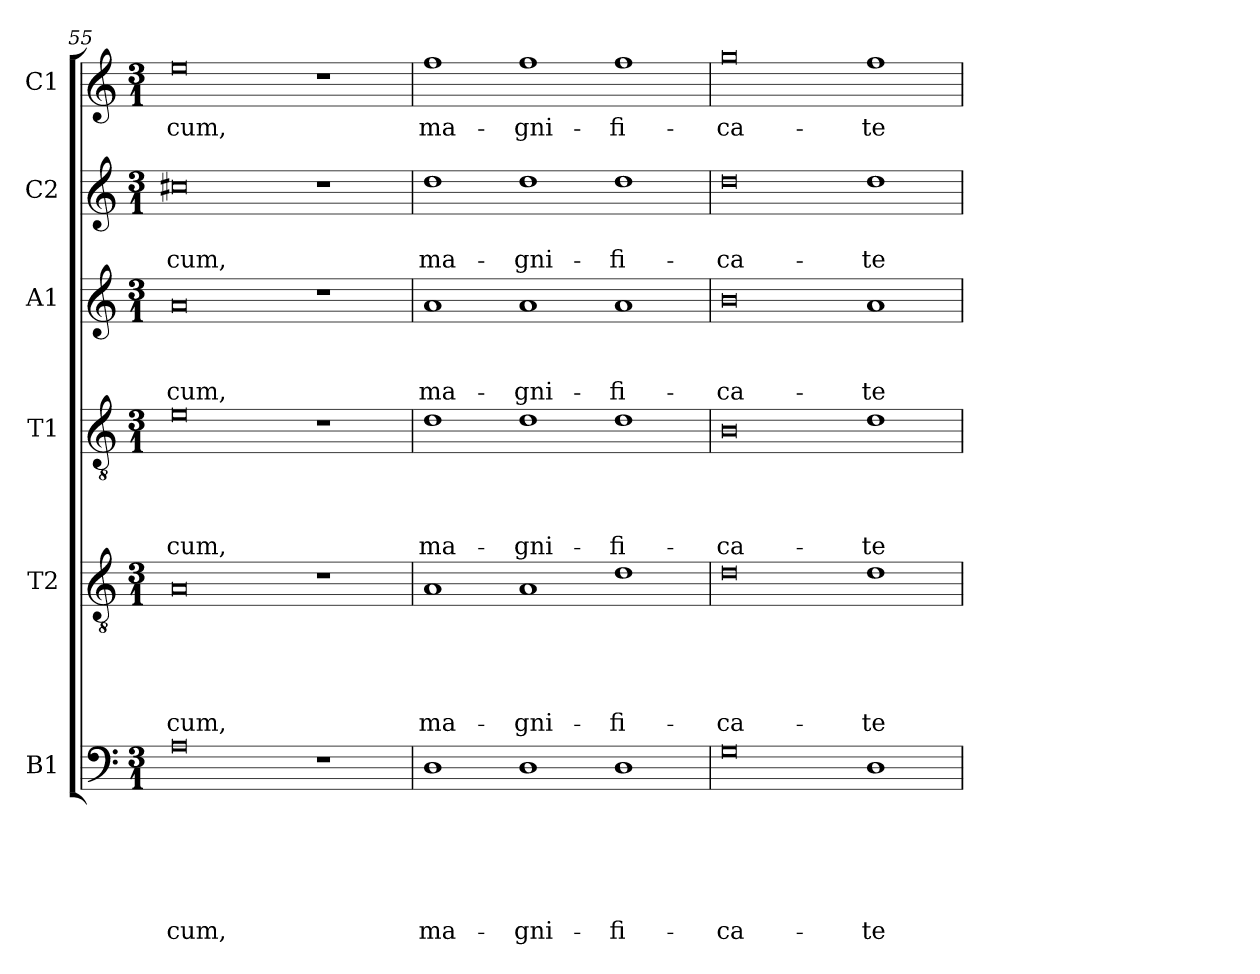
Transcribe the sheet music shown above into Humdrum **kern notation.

**kern	**text	**text	**text	**text	**text	**text	**kern	**text	**text	**text	**text	**text	**kern	**text	**text	**text	**text	**kern	**text	**text	**text	**kern	**text	**text	**kern	**text
*part6	*part6	*part6	*part6	*part6	*part6	*part6	*part5	*part5	*part5	*part5	*part5	*part5	*part4	*part4	*part4	*part4	*part4	*part3	*part3	*part3	*part3	*part2	*part2	*part2	*part1	*part1
*staff6	*staff6	*staff6	*staff6	*staff6	*staff6	*staff6	*staff5	*staff5	*staff5	*staff5	*staff5	*staff5	*staff4	*staff4	*staff4	*staff4	*staff4	*staff3	*staff3	*staff3	*staff3	*staff2	*staff2	*staff2	*staff1	*staff1
*I"B1	*	*	*	*	*	*	*I"T2	*	*	*	*	*	*I"T1	*	*	*	*	*I"A1	*	*	*	*I"C2	*	*	*I"C1	*
*clefF4	*	*	*	*	*	*	*clefGv2	*	*	*	*	*	*clefGv2	*	*	*	*	*clefG2	*	*	*	*clefG2	*	*	*clefG2	*
*k[]	*	*	*	*	*	*	*k[]	*	*	*	*	*	*k[]	*	*	*	*	*k[]	*	*	*	*k[]	*	*	*k[]	*
*C:	*	*	*	*	*	*	*C:	*	*	*	*	*	*C:	*	*	*	*	*C:	*	*	*	*C:	*	*	*C:	*
*M3/1	*	*	*	*	*	*	*M3/1	*	*	*	*	*	*M3/1	*	*	*	*	*M3/1	*	*	*	*M3/1	*	*	*M3/1	*
=55	=55	=55	=55	=55	=55	=55	=55	=55	=55	=55	=55	=55	=55	=55	=55	=55	=55	=55	=55	=55	=55	=55	=55	=55	=55	=55
!	!	!	!	!	!	!LO:LY:b	!	!	!	!	!	!LO:LY:b	!	!	!	!	!LO:LY:b	!	!	!	!LO:LY:b	!	!	!LO:LY:b	!	!LO:LY:b
0A	.	.	.	.	.	-cum,	0A	.	.	.	.	-cum,	0e	.	.	.	-cum,	0a	.	.	-cum,	0cc#X	.	-cum,	0ee	-cum,
1r	.	.	.	.	.	.	1r	.	.	.	.	.	1r	.	.	.	.	1r	.	.	.	1r	.	.	1r	.
=56	=56	=56	=56	=56	=56	=56	=56	=56	=56	=56	=56	=56	=56	=56	=56	=56	=56	=56	=56	=56	=56	=56	=56	=56	=56	=56
!	!	!	!	!	!	!LO:LY:b	!	!	!	!	!	!LO:LY:b	!	!	!	!	!LO:LY:b	!	!	!	!LO:LY:b	!	!	!LO:LY:b	!	!LO:LY:b
1D	.	.	.	.	.	ma-	1A	.	.	.	.	ma-	1d	.	.	.	ma-	1a	.	.	ma-	1dd	.	ma-	1ff	ma-
!	!	!	!	!	!	!LO:LY:b	!	!	!	!	!	!LO:LY:b	!	!	!	!	!LO:LY:b	!	!	!	!LO:LY:b	!	!	!LO:LY:b	!	!LO:LY:b
1D	.	.	.	.	.	-gni-	1A	.	.	.	.	-gni-	1d	.	.	.	-gni-	1a	.	.	-gni-	1dd	.	-gni-	1ff	-gni-
!	!	!	!	!	!	!LO:LY:b	!	!	!	!	!	!LO:LY:b	!	!	!	!	!LO:LY:b	!	!	!	!LO:LY:b	!	!	!LO:LY:b	!	!LO:LY:b
1D	.	.	.	.	.	-fi-	1d	.	.	.	.	-fi-	1d	.	.	.	-fi-	1a	.	.	-fi-	1dd	.	-fi-	1ff	-fi-
!!LO:LB:g=z
=57	=57	=57	=57	=57	=57	=57	=57	=57	=57	=57	=57	=57	=57	=57	=57	=57	=57	=57	=57	=57	=57	=57	=57	=57	=57	=57
!	!	!	!	!	!	!LO:LY:b	!	!	!	!	!	!LO:LY:b	!	!	!	!	!LO:LY:b	!	!	!	!LO:LY:b	!	!	!LO:LY:b	!	!LO:LY:b
0G	.	.	.	.	.	-ca-	0d	.	.	.	.	-ca-	0B	.	.	.	-ca-	0b	.	.	-ca-	0dd	.	-ca-	0gg	-ca-
!	!	!	!	!	!	!LO:LY:b	!	!	!	!	!	!LO:LY:b	!	!	!	!	!LO:LY:b	!	!	!	!LO:LY:b	!	!	!LO:LY:b	!	!LO:LY:b
1D	.	.	.	.	.	-te	1d	.	.	.	.	-te	1d	.	.	.	-te	1a	.	.	-te	1dd	.	-te	1ff	-te
=	=	=	=	=	=	=	=	=	=	=	=	=	=	=	=	=	=	=	=	=	=	=	=	=	=	=
*-	*-	*-	*-	*-	*-	*-	*-	*-	*-	*-	*-	*-	*-	*-	*-	*-	*-	*-	*-	*-	*-	*-	*-	*-	*-	*-
